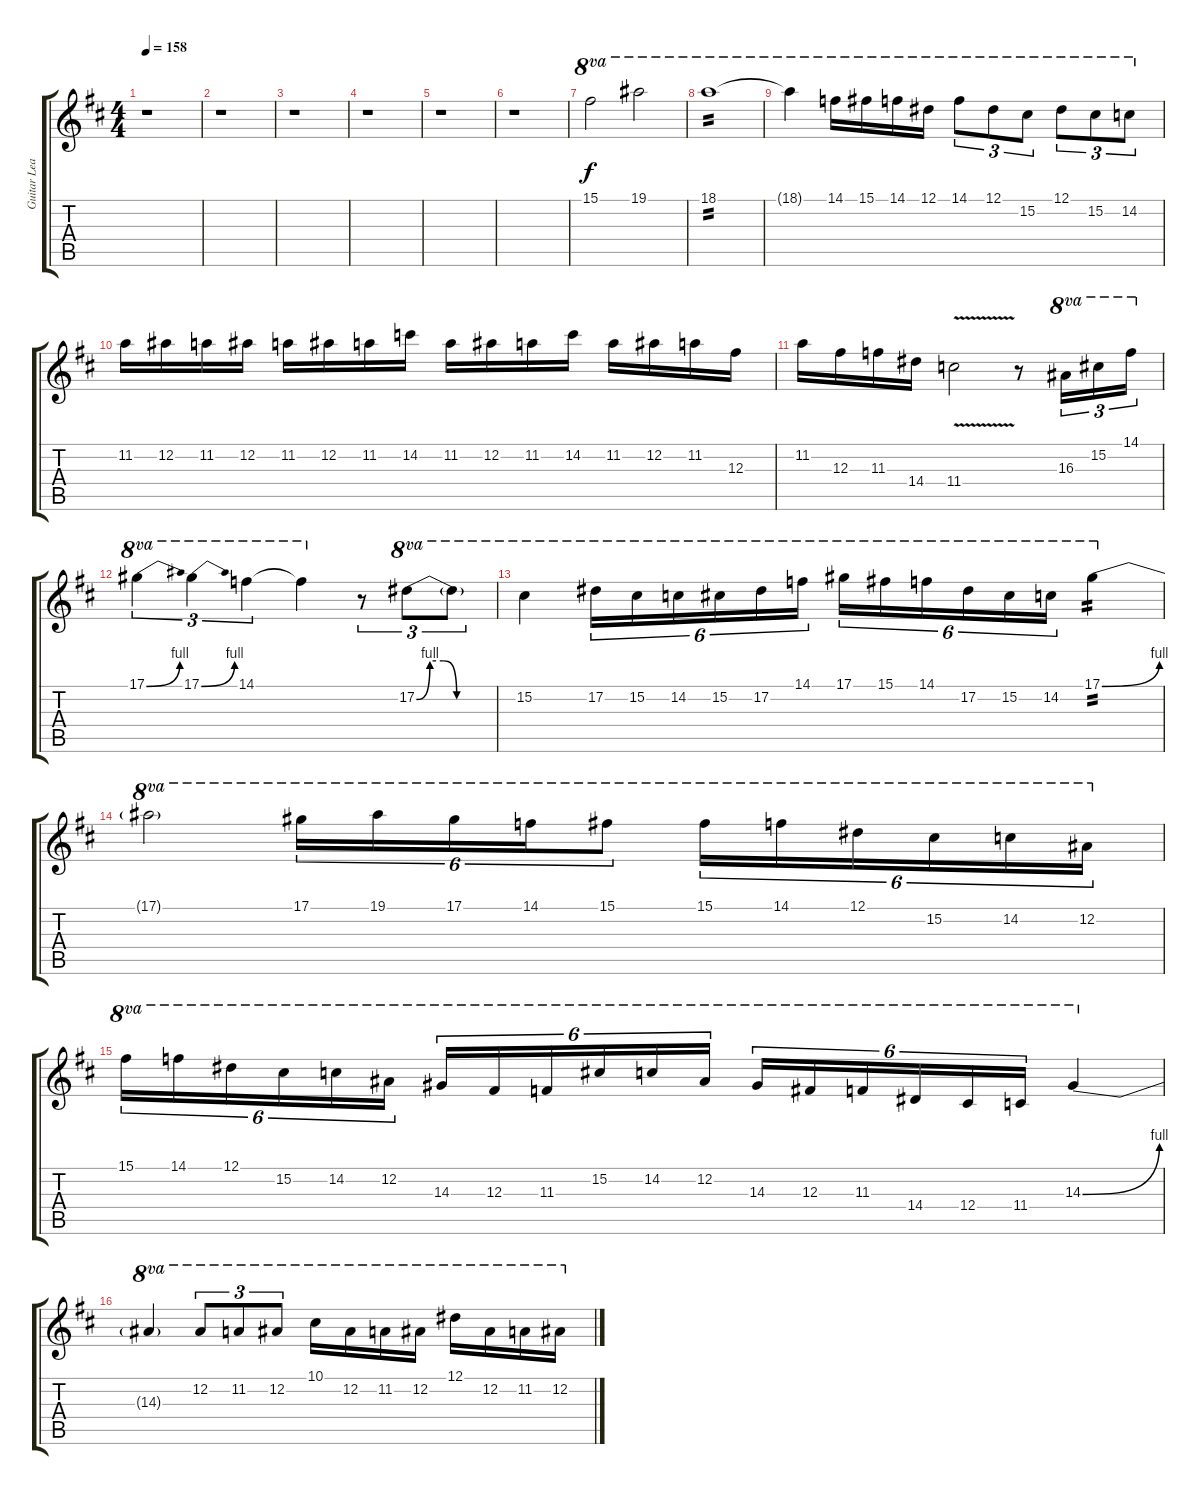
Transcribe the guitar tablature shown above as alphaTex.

\track ("Guitar Lead" "Guitar Lea") {instrument distortionguitar}
\staff {score tabs}
\tuning (Eb4 Bb3 Gb3 Db3 Ab2 Eb2) {hide}
\ts (4 4)
\tempo 158
\clef g2
\ks d
r.1{dy f} |
r.1 |
r.1 |
r.1 |
r.1 |
r.1 |
15.1.2{ot 8va} 19.1.2{ot 8va} |
18.1.1{ot 8va tp 2} |
18.1{t}.4{ot 8va} 14.1.16{ot 8va} 15.1.16{ot 8va} 14.1.16{ot 8va} 12.1.16{ot 8va} 14.1.8{tu (3 2) ot 8va} 12.1.8{tu (3 2) ot 8va} 15.2.8{tu (3 2) ot 8va} 12.1.8{tu (3 2) ot 8va} 15.2.8{tu (3 2) ot 8va} 14.2.8{tu (3 2) ot 8va} |
11.2.16 12.2.16 11.2.16 12.2.16 11.2.16 12.2.16 11.2.16 14.2.16 11.2.16 12.2.16 11.2.16 14.2.16 11.2.16 12.2.16 11.2.16 12.3.16 |
11.2.16 12.3.16 11.3.16 14.4.16 11.4{v}.2 r.8 16.3.16{tu (3 2) ot 8va} 15.2.16{tu (3 2) ot 8va} 14.1.16{tu (3 2) ot 8va} |
17.1{be (bend 0 0 60 4)}.4{tu (3 2) ot 8va} 17.1{be (bend 0 0 60 4)}.4{tu (3 2) ot 8va} 14.1.4{tu (3 2) ot 8va} 14.1{t}.4{ot 8va} r.8{tu (3 2)} 17.2{be (custom 0 0 10 4 20 4 30 0 60 0)}.8{tu (3 2) ot 8va} 17.2{t}.8{tu (3 2) ot 8va} |
15.2.4{ot 8va} 17.2.16{tu (6 4) ot 8va} 15.2.16{tu (6 4) ot 8va} 14.2.16{tu (6 4) ot 8va} 15.2.16{tu (6 4) ot 8va} 17.2.16{tu (6 4) ot 8va} 14.1.16{tu (6 4) ot 8va} 17.1.16{tu (6 4) ot 8va} 15.1.16{tu (6 4) ot 8va} 14.1.16{tu (6 4) ot 8va} 17.2.16{tu (6 4) ot 8va} 15.2.16{tu (6 4) ot 8va} 14.2.16{tu (6 4) ot 8va} 17.1{be (bend 0 0 60 4)}.4{ot 8va tp 2} |
17.1{t}.2{ot 8va} 17.1.16{tu (6 4) ot 8va} 19.1.16{tu (6 4) ot 8va} 17.1.16{tu (6 4) ot 8va} 14.1.16{tu (6 4) ot 8va} 15.1.8{tu (6 4) ot 8va} 15.1.16{tu (6 4) ot 8va} 14.1.16{tu (6 4) ot 8va} 12.1.16{tu (6 4) ot 8va} 15.2.16{tu (6 4) ot 8va} 14.2.16{tu (6 4) ot 8va} 12.2.16{tu (6 4) ot 8va} |
15.1.16{tu (6 4) ot 8va} 14.1.16{tu (6 4) ot 8va} 12.1.16{tu (6 4) ot 8va} 15.2.16{tu (6 4) ot 8va} 14.2.16{tu (6 4) ot 8va} 12.2.16{tu (6 4) ot 8va} 14.3.16{tu (6 4) ot 8va} 12.3.16{tu (6 4) ot 8va} 11.3.16{tu (6 4) ot 8va} 15.2.16{tu (6 4) ot 8va} 14.2.16{tu (6 4) ot 8va} 12.2.16{tu (6 4) ot 8va} 14.3.16{tu (6 4) ot 8va} 12.3.16{tu (6 4) ot 8va} 11.3.16{tu (6 4) ot 8va} 14.4.16{tu (6 4) ot 8va} 12.4.16{tu (6 4) ot 8va} 11.4.16{tu (6 4) ot 8va} 14.3{be (bend 0 0 60 4)}.4{ot 8va} |
14.3{t}.4{ot 8va} 12.2.8{tu (3 2) ot 8va} 11.2.8{tu (3 2) ot 8va} 12.2.8{tu (3 2) ot 8va} 10.1.16{ot 8va} 12.2.16{ot 8va} 11.2.16{ot 8va} 12.2.16{ot 8va} 12.1.16{ot 8va} 12.2.16{ot 8va} 11.2.16{ot 8va} 12.2.16{ot 8va}
